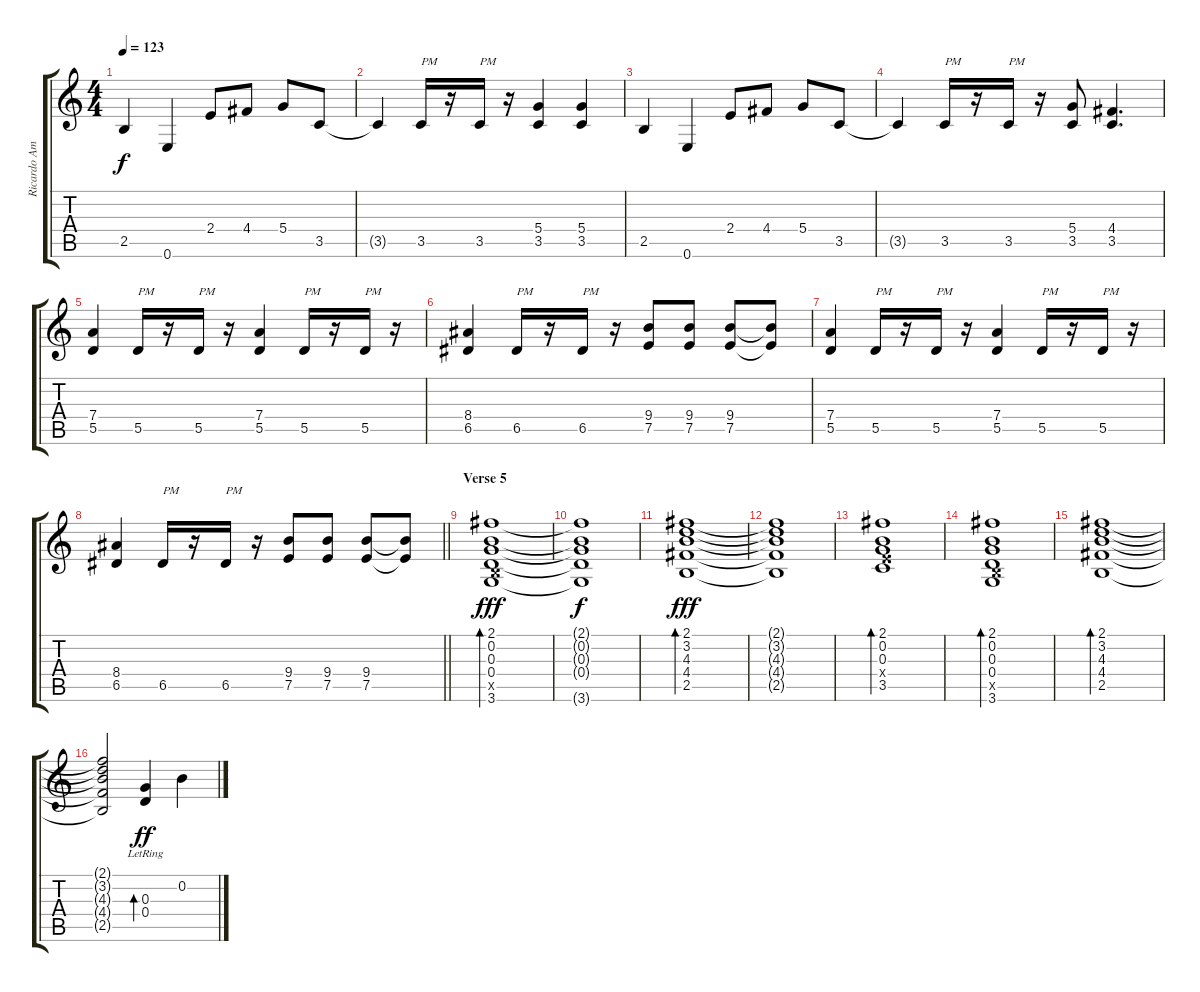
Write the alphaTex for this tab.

\track ("Ricardo Amorim (Electric Guitar 1)" "Ricardo Am") {instrument distortionguitar}
\staff {score tabs}
\tuning (E4 B3 G3 D3 A2 E2) {hide}
\ts (4 4)
\tempo 123
\clef g2
\ks c
2.5.4{dy f} 0.6.4 2.4.8 4.4.8 5.4.8 3.5.8 |
3.5{t}.4 3.5.16{txt "PM"} r.16 3.5.16{txt "PM"} r.16 (5.4 3.5).4 (5.4 3.5).4 |
2.5.4 0.6.4 2.4.8 4.4.8 5.4.8 3.5.8 |
3.5{t}.4 3.5.16{txt "PM"} r.16 3.5.16{txt "PM"} r.16 (5.4 3.5).8 (4.4 3.5).4{d} |
(7.4 5.5).4 5.5.16{txt "PM"} r.16 5.5.16{txt "PM"} r.16 (7.4 5.5).4 5.5.16{txt "PM"} r.16 5.5.16{txt "PM"} r.16 |
(8.4 6.5).4 6.5.16{txt "PM"} r.16 6.5.16{txt "PM"} r.16 (9.4 7.5).8 (9.4 7.5).8 (9.4 7.5).8 (9.4{t} 7.5{t}).8 |
(7.4 5.5).4 5.5.16{txt "PM"} r.16 5.5.16{txt "PM"} r.16 (7.4 5.5).4 5.5.16{txt "PM"} r.16 5.5.16{txt "PM"} r.16 |
\barLineRight lightlight
(8.4 6.5).4 6.5.16{txt "PM"} r.16 6.5.16{txt "PM"} r.16 (9.4 7.5).8 (9.4 7.5).8 (9.4 7.5).8 (9.4{t} 7.5{t}).8 |
\section ("" "Verse 5")
(2.1 0.2 0.3 0.4 2.5{x} 3.6).1{bd 240 dy fff volume 12 instrument electricguitarjazz} |
(2.1{t} 0.2{t} 0.3{t} 0.4{t} 3.6{t}).1{dy f} |
(2.1 3.2 4.3 4.4 2.5).1{bd 240 dy fff} |
(2.1{t} 3.2{t} 4.3{t} 4.4{t} 2.5{t}).1 |
(2.1 0.2 0.3 2.4{x} 3.5).1{bd 240} |
(2.1 0.2 0.3 0.4 2.5{x} 3.6).1{bd 60} |
(2.1 3.2 4.3 4.4 2.5).1{bd 240} |
(2.1{t} 3.2{t} 4.3{t} 4.4{t} 2.5{t}).2 (0.3 0.4{lr}).4{bd 240 dy ff} 0.2.4
